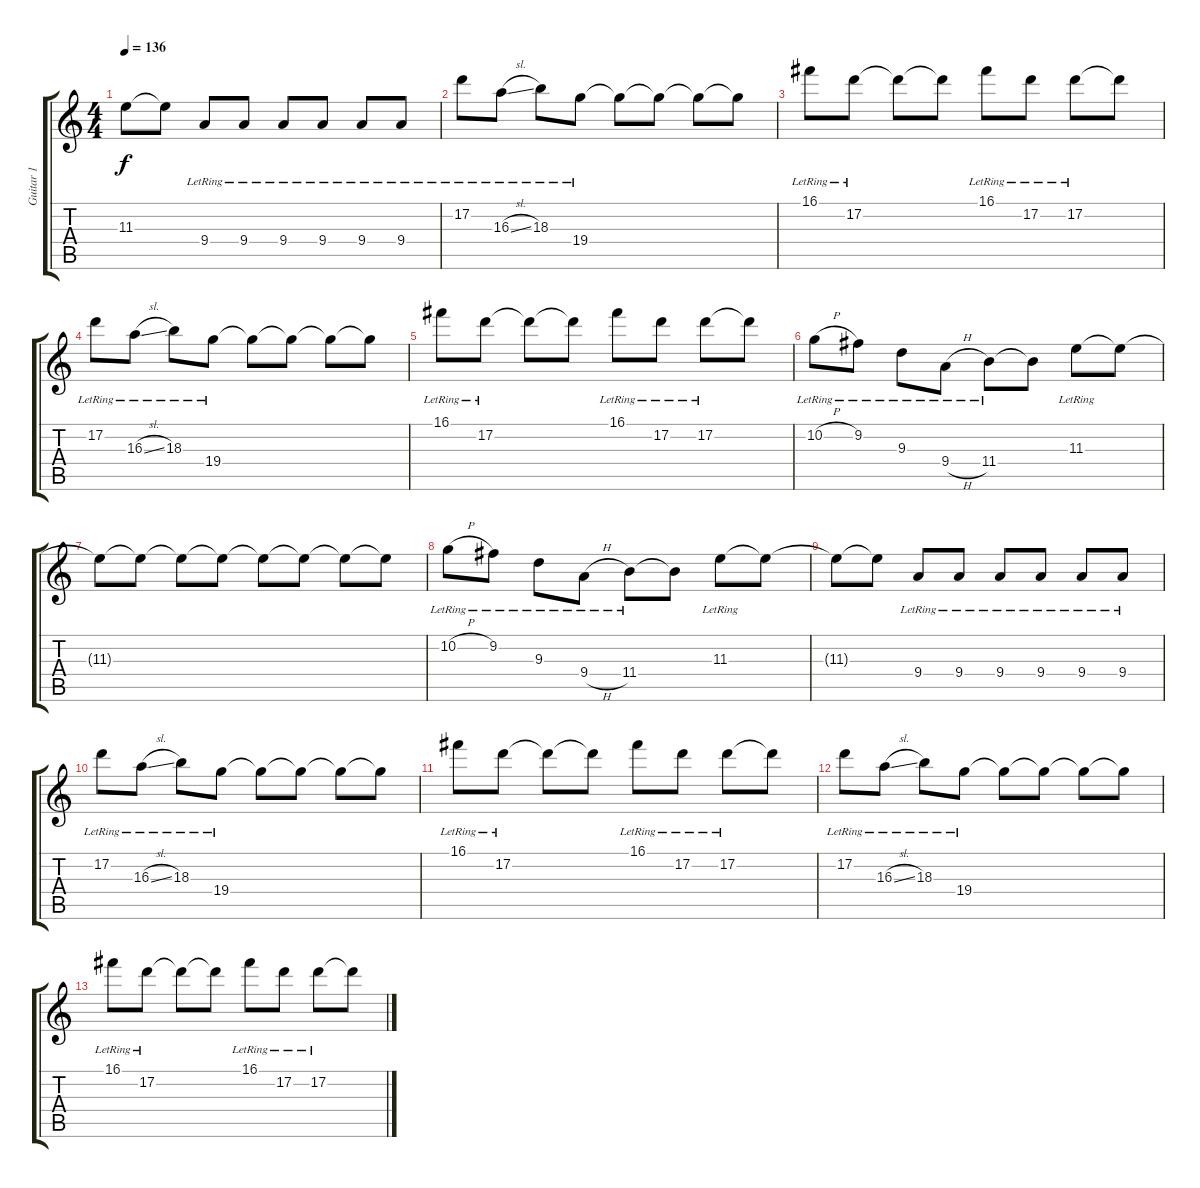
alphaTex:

\track ("Guitar 1" "Guitar 1") {instrument electricguitarjazz}
\staff {score tabs}
\tuning (D4 A3 F3 C3 G2 C2) {hide}
\ts (4 4)
\tempo 136
\clef g2
\ks c
11.3{t}.8{dy f} 11.3{t}.8 9.4{lr}.8 9.4{lr}.8 9.4{lr}.8 9.4{lr}.8 9.4{lr}.8 9.4{lr}.8 |
17.2{lr}.8 16.3{sl lr}.8 18.3{lr}.8 19.4{lr}.8 19.4{t}.8 19.4{t}.8 19.4{t}.8 19.4{t}.8 |
16.1{lr}.8 17.2{lr}.8 17.2{t}.8 17.2{t}.8 16.1{lr}.8 17.2{lr}.8 17.2{lr}.8 17.2{t}.8 |
17.2{lr}.8 16.3{sl lr}.8 18.3{lr}.8 19.4{lr}.8 19.4{t}.8 19.4{t}.8 19.4{t}.8 19.4{t}.8 |
16.1{lr}.8 17.2{lr}.8 17.2{t}.8 17.2{t}.8 16.1{lr}.8 17.2{lr}.8 17.2{lr}.8 17.2{t}.8 |
10.2{h lr}.8 9.2{lr}.8 9.3{lr}.8 9.4{h lr}.8 11.4{lr}.8 11.4{t}.8 11.3{lr}.8 11.3{t}.8 |
11.3{t}.8 11.3{t}.8 11.3{t}.8 11.3{t}.8 11.3{t}.8 11.3{t}.8 11.3{t}.8 11.3{t}.8 |
10.2{h lr}.8 9.2{lr}.8 9.3{lr}.8 9.4{h lr}.8 11.4{lr}.8 11.4{t}.8 11.3{lr}.8 11.3{t}.8 |
11.3{t}.8 11.3{t}.8 9.4{lr}.8 9.4{lr}.8 9.4{lr}.8 9.4{lr}.8 9.4{lr}.8 9.4{lr}.8 |
17.2{lr}.8 16.3{sl lr}.8 18.3{lr}.8 19.4{lr}.8 19.4{t}.8 19.4{t}.8 19.4{t}.8 19.4{t}.8 |
16.1{lr}.8 17.2{lr}.8 17.2{t}.8 17.2{t}.8 16.1{lr}.8 17.2{lr}.8 17.2{lr}.8 17.2{t}.8 |
17.2{lr}.8 16.3{sl lr}.8 18.3{lr}.8 19.4{lr}.8 19.4{t}.8 19.4{t}.8 19.4{t}.8 19.4{t}.8 |
16.1{lr}.8 17.2{lr}.8 17.2{t}.8 17.2{t}.8 16.1{lr}.8 17.2{lr}.8 17.2{lr}.8 17.2{t}.8
